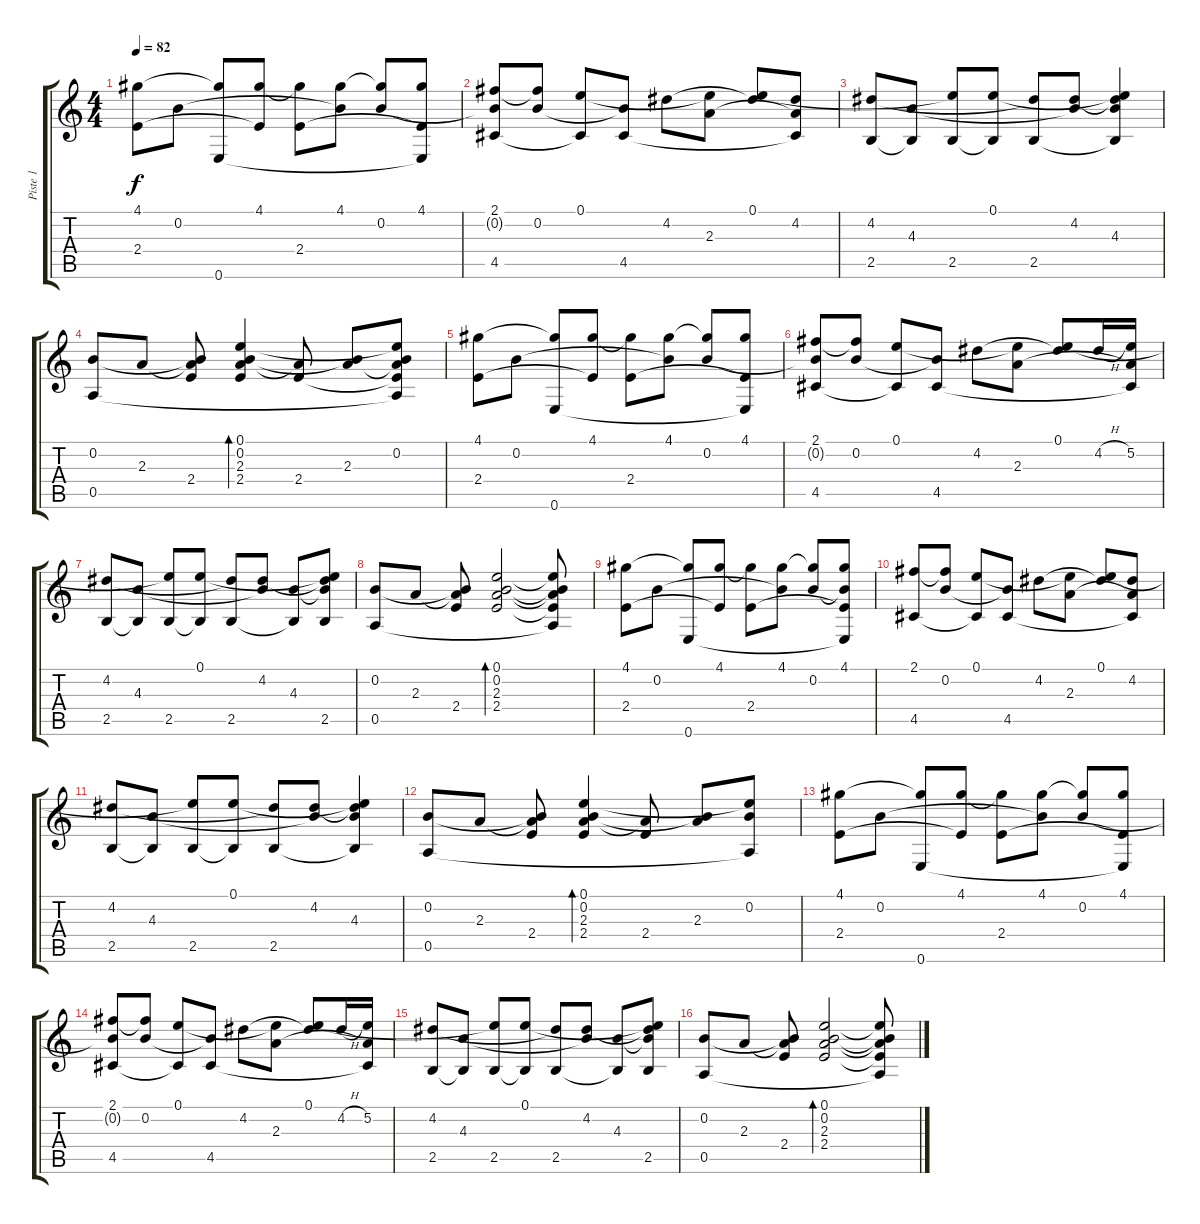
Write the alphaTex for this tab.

\track ("Piste 1" "Piste 1") {instrument acousticguitarnylon}
\staff {score tabs}
\tuning (E4 B3 G3 D3 A2 E2) {hide}
\ts (4 4)
\tempo 82
\clef g2
\ks c
(4.1 2.4).8{dy f instrument acousticguitarnylon} 0.2.8 (4.1{t} 0.6).8 (4.1 2.4{t}).8 (4.1{t} 2.4).8 (4.1 0.2{t}).8 (4.1{t} 0.2).8 (4.1 2.4{t} 0.6{t}).8 |
(2.1 0.2{t} 4.5).8 (2.1{t} 0.2).8 (0.1 4.5{t}).8 (0.2{t} 4.5).8 4.2.8 (0.1{t} 2.3).8 (0.1 4.2{t}).8 (4.2 2.3{t} 4.5{t}).8 |
(4.2 2.5).8 (4.3 2.5{t}).8 (0.1{t} 2.5).8 (0.1 2.5{t}).8 (4.2{t} 2.5).8 (4.2 4.3{t}).8 (0.1{t} 4.2{t} 4.3 2.5{t}).4 |
(0.2 0.5).8 2.3.8 (0.2{t} 2.3{t} 2.4).8 (0.1 0.2 2.3 2.4).4{bd 120} (2.3{t} 2.4).8 (0.2{t} 2.3).8 (0.1{t} 0.2 2.3{t} 2.4{t} 0.5{t}).8 |
(4.1 2.4).8 0.2.8 (4.1{t} 0.6).8 (4.1 2.4{t}).8 (4.1{t} 2.4).8 (4.1 0.2{t}).8 (4.1{t} 0.2).8 (4.1 2.4{t} 0.6{t}).8 |
(2.1 0.2{t} 4.5).8 (2.1{t} 0.2).8 (0.1 4.5{t}).8 (0.2{t} 4.5).8 4.2.8 (0.1{t} 2.3).8 (0.1 4.2{t}).8 4.2{h}.16 (5.2 2.3{t} 4.5{t}).16 |
(4.2 2.5).8 (4.3 2.5{t}).8 (0.1{t} 2.5).8 (0.1 2.5{t}).8 (4.2{t} 2.5).8 (4.2 4.3{t}).8 (4.3 2.5{t}).8 (0.1{t} 4.2{t} 4.3{t} 2.5).8 |
(0.2 0.5).8 2.3.8 (0.2{t} 2.3{t} 2.4).8 (0.1 0.2 2.3 2.4).2{bd 120} (0.1{t} 0.2{t} 2.3{t} 2.4{t} 0.5{t}).8 |
(4.1 2.4).8 0.2.8 (4.1{t} 0.6).8 (4.1 2.4{t}).8 (4.1{t} 2.4).8 (4.1 0.2{t}).8 (4.1{t} 0.2).8 (4.1 0.2{t} 2.4{t} 0.6{t}).8 |
(2.1 4.5).8 (2.1{t} 0.2).8 (0.1 4.5{t}).8 (0.2{t} 4.5).8 4.2.8 (0.1{t} 2.3).8 (0.1 4.2{t}).8 (4.2 2.3{t} 4.5{t}).8 |
(4.2 2.5).8 (4.3 2.5{t}).8 (0.1{t} 2.5).8 (0.1 2.5{t}).8 (4.2{t} 2.5).8 (4.2 4.3{t}).8 (0.1{t} 4.2{t} 4.3 2.5{t}).4 |
(0.2 0.5).8 2.3.8 (0.2{t} 2.3{t} 2.4).8 (0.1 0.2 2.3 2.4).4{bd 120} (2.3{t} 2.4).8 (0.2{t} 2.3).8 (0.1{t} 0.2 0.5{t}).8 |
(4.1 2.4).8 0.2.8 (4.1{t} 0.6).8 (4.1 2.4{t}).8 (4.1{t} 2.4).8 (4.1 0.2{t}).8 (4.1{t} 0.2).8 (4.1 2.4{t} 0.6{t}).8 |
(2.1 0.2{t} 4.5).8 (2.1{t} 0.2).8 (0.1 4.5{t}).8 (0.2{t} 4.5).8 4.2.8 (0.1{t} 2.3).8 (0.1 4.2{t}).8 4.2{h}.16 (5.2 2.3{t} 4.5{t}).16 |
(4.2 2.5).8 (4.3 2.5{t}).8 (0.1{t} 2.5).8 (0.1 2.5{t}).8 (4.2{t} 2.5).8 (4.2 4.3{t}).8 (4.3 2.5{t}).8 (0.1{t} 4.2{t} 4.3{t} 2.5).8 |
(0.2 0.5).8 2.3.8 (0.2{t} 2.3{t} 2.4).8 (0.1 0.2 2.3 2.4).2{bd 120} (0.1{t} 0.2{t} 2.3{t} 2.4{t} 0.5{t}).8
